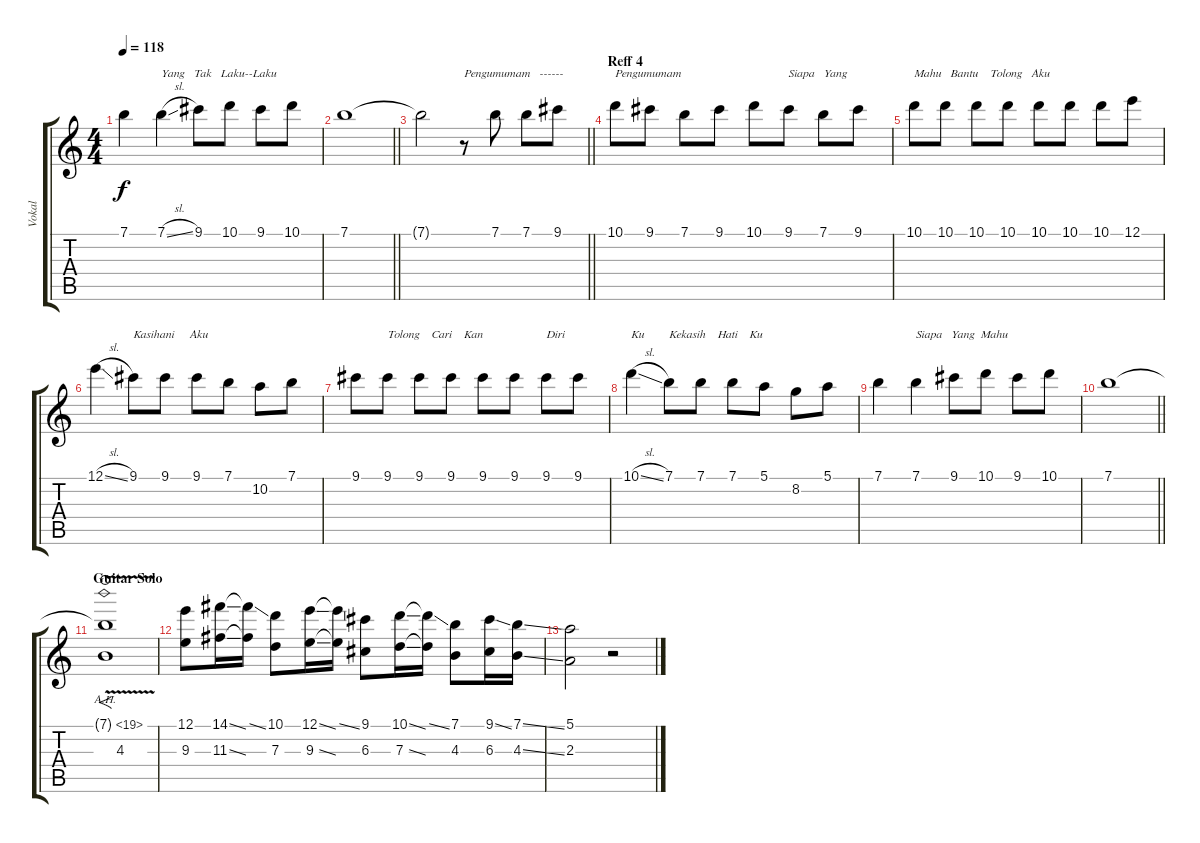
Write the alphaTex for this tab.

\track ("Vokal" "Vokal") {instrument contrabass}
\staff {score tabs}
\tuning (E4 B3 G3 D3 A2 E2) {hide}
\ts (4 4)
\tempo 118
\clef g2
\ks c
7.1.4{dy f} 7.1{sl}.4{txt "Yang   Tak   Laku--Laku"} 9.1.8 10.1.8 9.1.8 10.1.8 |
\barLineRight lightlight
7.1.1 |
\barLineRight lightlight
7.1{t}.2 r.8{txt "Pengumumam   ------ "} 7.1.8 7.1.8 9.1.8 |
\section ("" "Reff 4")
10.1.8{txt "Pengumumam  "} 9.1.8 7.1.8 9.1.8 10.1.8 9.1.8{txt "Siapa   Yang   "} 7.1.8 9.1.8 |
10.1.8{txt "Mahu   Bantu    Tolong   Aku"} 10.1.8 10.1.8 10.1.8 10.1.8 10.1.8 10.1.8 12.1.8 |
12.1{sl}.4 9.1.8{txt "Kasihani     Aku"} 9.1.8 9.1.8 7.1.8 10.2.8 7.1.8 |
9.1.8 9.1.8{txt "Tolong    Cari    Kan  "} 9.1.8 9.1.8 9.1.8 9.1.8 9.1.8{txt "Diri   "} 9.1.8 |
10.1{sl}.4{txt "Ku"} 7.1.8{txt "Kekasih    Hati    Ku"} 7.1.8 7.1.8 5.1.8 8.2.8 5.1.8 |
7.1.4 7.1.4{txt "Siapa   Yang  Mahu"} 9.1.8 10.1.8 9.1.8 10.1.8 |
\barLineRight lightlight
7.1.1 |
\section ("" "Guitar Solo")
(7.1{ah 12 v t} 4.3).1{f waho} |
(12.1 9.3).8{volume 5} (14.1{ss} 11.3{ss}).16 (14.1{ss t} 11.3{t}).16 (10.1 7.3).8 (12.1{ss} 9.3{ss}).16 (12.1{ss t} 9.3{t}).16 (9.1 6.3).8 (10.1{ss} 7.3{ss}).16 (10.1{ss t} 7.3{t}).16 (7.1 4.3).8 (9.1{ss} 6.3).16 (7.1{ss} 4.3{ss}).16 |
(5.1 2.3).2 r.2
